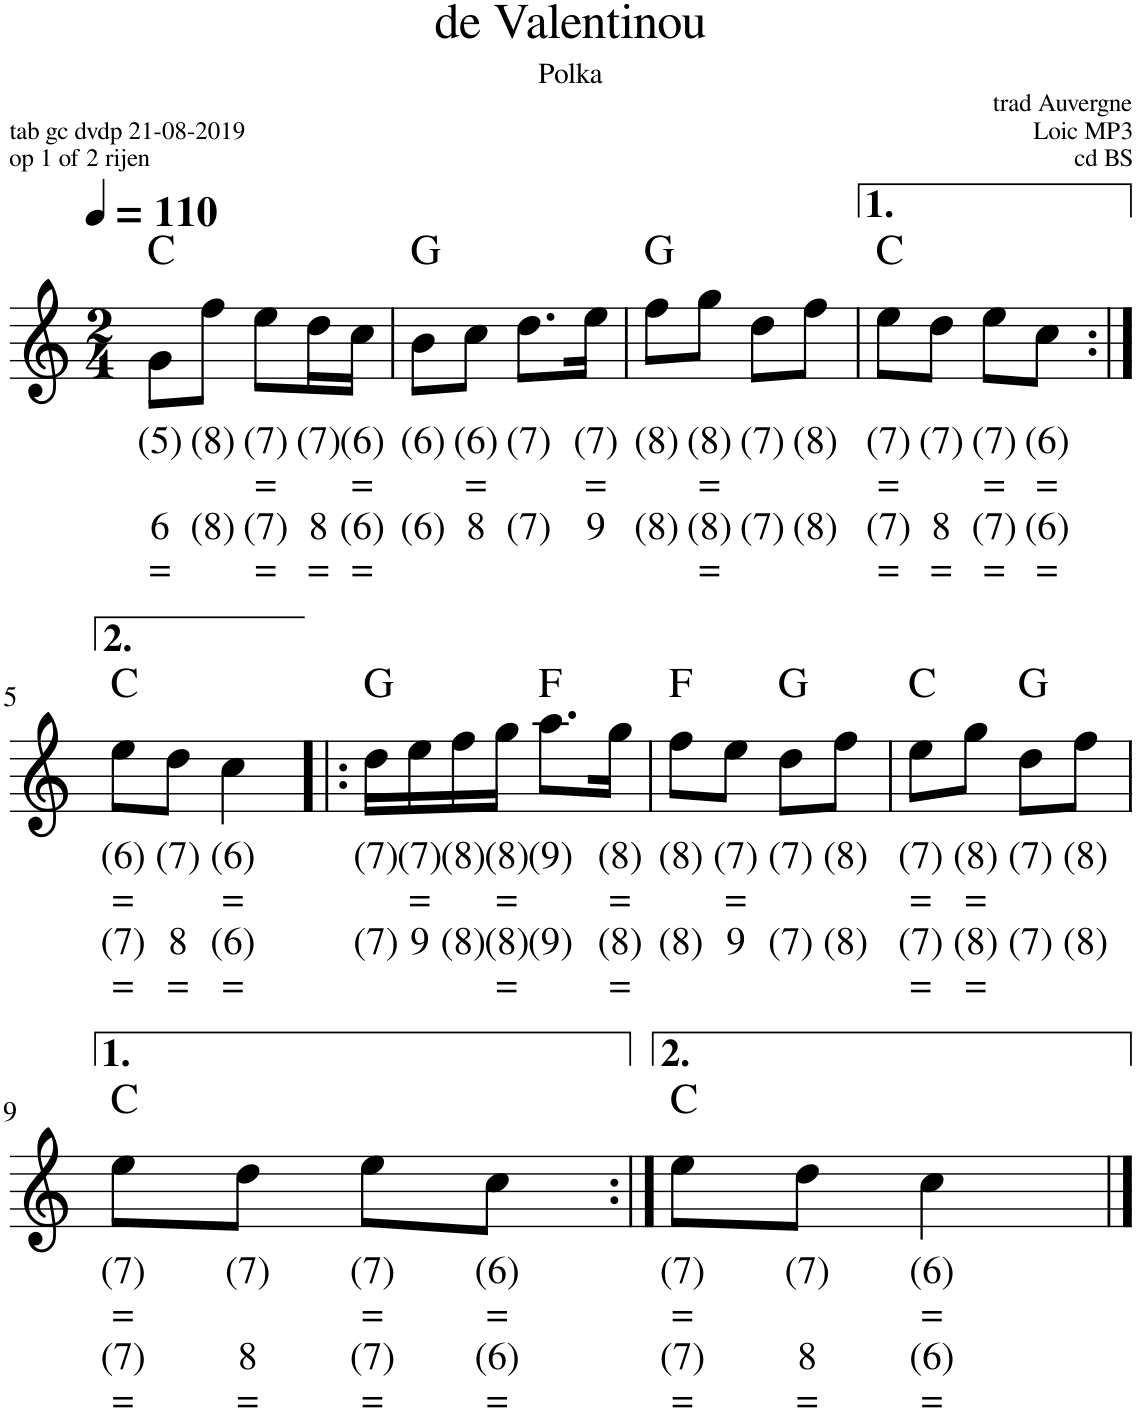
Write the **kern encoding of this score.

**kern	**text	**text	**text	**text	**harte
*part1	*part1	*part1	*part1	*part1	*part1
*staff1	*staff1	*staff1	*staff1	*staff1	*
*I"Stem	*	*	*	*	*
*clefG2	*	*	*	*	*
*k[]	*	*	*	*	*
*M2/4	*	*	*	*	*
*MM110	*	*	*	*	*
=1	=1	=1	=1	=1	=1
!	!LO:LY:b	!	!LO:LY:b	!LO:LY:b	!
8g\L	(5)	.	6	=	C:maj
!	!LO:LY:b	!	!LO:LY:b	!	!
8ff\J	(8)	.	(8)	.	.
!	!LO:LY:b	!LO:LY:b	!LO:LY:b	!LO:LY:b	!
8ee\L	(7)	=	(7)	=	.
!	!LO:LY:b	!	!LO:LY:b	!LO:LY:b	!
16dd\L	(7)	.	8	=	.
!	!LO:LY:b	!LO:LY:b	!LO:LY:b	!LO:LY:b	!
16cc\JJ	(6)	=	(6)	=	.
=2	=2	=2	=2	=2	=2
!	!LO:LY:b	!	!LO:LY:b	!	!
8b\L	(6)	.	(6)	.	G:maj
!	!LO:LY:b	!LO:LY:b	!LO:LY:b	!	!
8cc\J	(6)	=	8	.	.
!	!LO:LY:b	!	!LO:LY:b	!	!
8.dd\L	(7)	.	(7)	.	.
!	!LO:LY:b	!LO:LY:b	!LO:LY:b	!	!
16ee\Jk	(7)	=	9	.	.
=3	=3	=3	=3	=3	=3
!	!LO:LY:b	!	!LO:LY:b	!	!
8ff\L	(8)	.	(8)	.	G:maj
!	!LO:LY:b	!LO:LY:b	!LO:LY:b	!LO:LY:b	!
8gg\J	(8)	=	(8)	=	.
!	!LO:LY:b	!	!LO:LY:b	!	!
8dd\L	(7)	.	(7)	.	.
!	!LO:LY:b	!	!LO:LY:b	!	!
8ff\J	(8)	.	(8)	.	.
=4	=4	=4	=4	=4	=4
!	!LO:LY:b	!LO:LY:b	!LO:LY:b	!LO:LY:b	!
8ee\L	(7)	=	(7)	=	C:maj
!	!LO:LY:b	!	!LO:LY:b	!LO:LY:b	!
8dd\J	(7)	.	8	=	.
!	!LO:LY:b	!LO:LY:b	!LO:LY:b	!LO:LY:b	!
8ee\L	(7)	=	(7)	=	.
!	!LO:LY:b	!LO:LY:b	!LO:LY:b	!LO:LY:b	!
8cc\J	(6)	=	(6)	=	.
!!LO:LB:g=z
=5:|!	=5:|!	=5:|!	=5:|!	=5:|!	=5:|!
!	!LO:LY:b	!LO:LY:b	!LO:LY:b	!LO:LY:b	!
8ee\L	(6)	=	(7)	=	C:maj
!	!LO:LY:b	!	!LO:LY:b	!LO:LY:b	!
8dd\J	(7)	.	8	=	.
!	!LO:LY:b	!LO:LY:b	!LO:LY:b	!LO:LY:b	!
4cc\	(6)	=	(6)	=	.
=6!|:	=6!|:	=6!|:	=6!|:	=6!|:	=6!|:
!	!LO:LY:b	!	!LO:LY:b	!	!
16dd\LL	(7)	.	(7)	.	G:maj
!	!LO:LY:b	!LO:LY:b	!LO:LY:b	!	!
16ee\	(7)	=	9	.	.
!	!LO:LY:b	!	!LO:LY:b	!	!
16ff\	(8)	.	(8)	.	.
!	!LO:LY:b	!LO:LY:b	!LO:LY:b	!LO:LY:b	!
16gg\JJ	(8)	=	(8)	=	.
!	!LO:LY:b	!	!LO:LY:b	!	!
8.aa\L	(9)	.	(9)	.	F:maj
!	!LO:LY:b	!LO:LY:b	!LO:LY:b	!LO:LY:b	!
16gg\Jk	(8)	=	(8)	=	.
=7	=7	=7	=7	=7	=7
!	!LO:LY:b	!	!LO:LY:b	!	!
8ff\L	(8)	.	(8)	.	F:maj
!	!LO:LY:b	!LO:LY:b	!LO:LY:b	!	!
8ee\J	(7)	=	9	.	.
!	!LO:LY:b	!	!LO:LY:b	!	!
8dd\L	(7)	.	(7)	.	G:maj
!	!LO:LY:b	!	!LO:LY:b	!	!
8ff\J	(8)	.	(8)	.	.
=8	=8	=8	=8	=8	=8
!	!LO:LY:b	!LO:LY:b	!LO:LY:b	!LO:LY:b	!
8ee\L	(7)	=	(7)	=	C:maj
!	!LO:LY:b	!LO:LY:b	!LO:LY:b	!LO:LY:b	!
8gg\J	(8)	=	(8)	=	.
!	!LO:LY:b	!	!LO:LY:b	!	!
8dd\L	(7)	.	(7)	.	G:maj
!	!LO:LY:b	!	!LO:LY:b	!	!
8ff\J	(8)	.	(8)	.	.
!!LO:LB:g=z
=9	=9	=9	=9	=9	=9
!	!LO:LY:b	!LO:LY:b	!LO:LY:b	!LO:LY:b	!
8ee\L	(7)	=	(7)	=	C:maj
!	!LO:LY:b	!	!LO:LY:b	!LO:LY:b	!
8dd\J	(7)	.	8	=	.
!	!LO:LY:b	!LO:LY:b	!LO:LY:b	!LO:LY:b	!
8ee\L	(7)	=	(7)	=	.
!	!LO:LY:b	!LO:LY:b	!LO:LY:b	!LO:LY:b	!
8cc\J	(6)	=	(6)	=	.
=10:|!	=10:|!	=10:|!	=10:|!	=10:|!	=10:|!
!	!LO:LY:b	!LO:LY:b	!LO:LY:b	!LO:LY:b	!
8ee\L	(7)	=	(7)	=	C:maj
!	!LO:LY:b	!	!LO:LY:b	!LO:LY:b	!
8dd\J	(7)	.	8	=	.
!	!LO:LY:b	!LO:LY:b	!LO:LY:b	!LO:LY:b	!
4cc\	(6)	=	(6)	=	.
==	==	==	==	==	==
*-	*-	*-	*-	*-	*-
